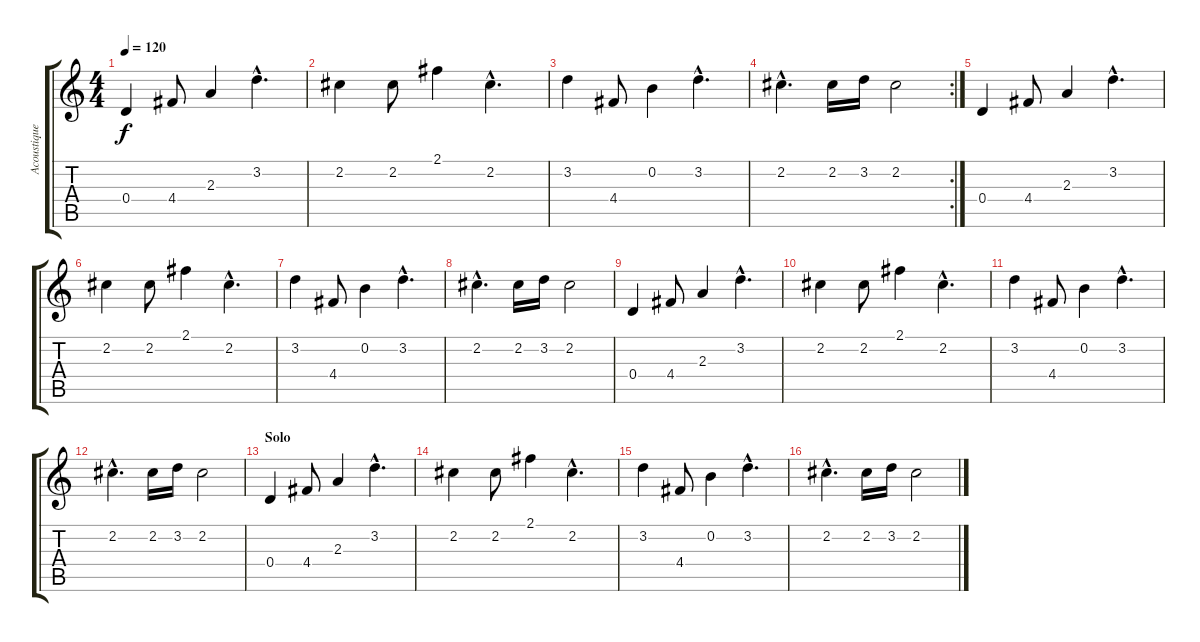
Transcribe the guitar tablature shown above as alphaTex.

\track ("Acoustique" "Acoustique") {instrument electricguitarjazz}
\staff {score tabs}
\tuning (E4 B3 G3 D3 A2 E2) {hide}
\ts (4 4)
\tempo 120
\clef g2
\ks c
0.4.4{dy f} 4.4.8 2.3.4 3.2{hac}.4{d} |
2.2.4 2.2.8 2.1.4 2.2{hac}.4{d} |
3.2.4 4.4.8 0.2.4 3.2{hac}.4{d} |
\rc 2
2.2{hac}.4{d} 2.2.16 3.2.16 2.2.2 |
0.4.4 4.4.8 2.3.4 3.2{hac}.4{d} |
2.2.4 2.2.8 2.1.4 2.2{hac}.4{d} |
3.2.4 4.4.8 0.2.4 3.2{hac}.4{d} |
2.2{hac}.4{d} 2.2.16 3.2.16 2.2.2 |
0.4.4 4.4.8 2.3.4 3.2{hac}.4{d} |
2.2.4 2.2.8 2.1.4 2.2{hac}.4{d} |
3.2.4 4.4.8 0.2.4 3.2{hac}.4{d} |
2.2{hac}.4{d} 2.2.16 3.2.16 2.2.2 |
\section ("" "Solo")
0.4.4 4.4.8 2.3.4 3.2{hac}.4{d} |
2.2.4 2.2.8 2.1.4 2.2{hac}.4{d} |
3.2.4 4.4.8 0.2.4 3.2{hac}.4{d} |
2.2{hac}.4{d} 2.2.16 3.2.16 2.2.2
